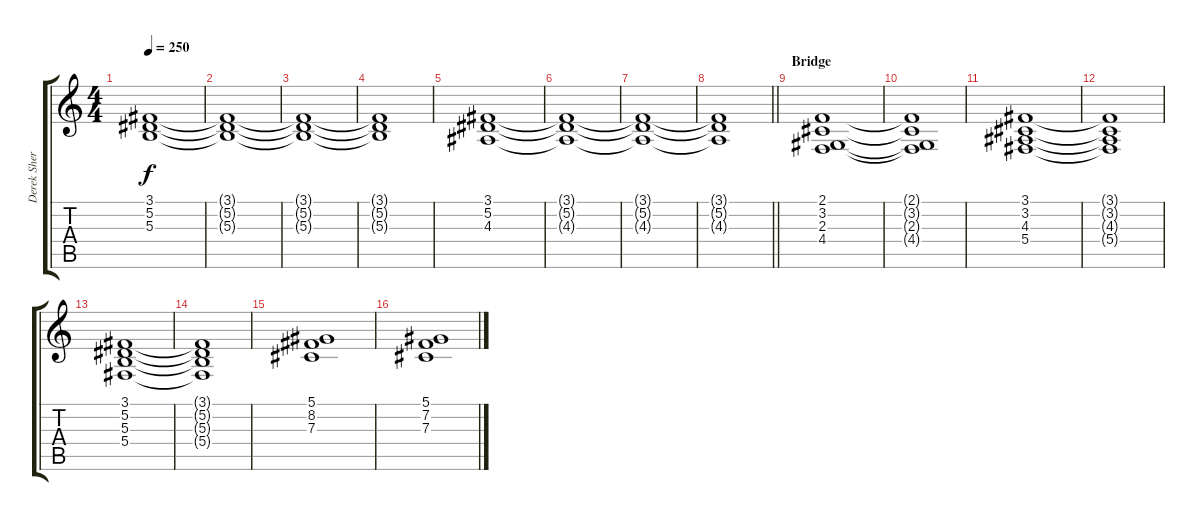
\track ("Derek Sherinian" "Derek Sher") {instrument choiraahs}
\staff {score tabs}
\tuning (Eb4 Bb3 Gb3 Db3 Ab2 Eb2) {hide}
\ts (4 4)
\tempo 250
\clef g2
\ks c
(3.1 5.2 5.3).1{dy f} |
(3.1{t} 5.2{t} 5.3{t}).1 |
(3.1{t} 5.2{t} 5.3{t}).1 |
(3.1{t} 5.2{t} 5.3{t}).1 |
(3.1 5.2 4.3).1 |
(3.1{t} 5.2{t} 4.3{t}).1 |
(3.1{t} 5.2{t} 4.3{t}).1 |
\barLineRight lightlight
(3.1{t} 5.2{t} 4.3{t}).1 |
\section ("" "Bridge")
(2.1 3.2 2.3 4.4).1 |
(2.1{t} 3.2{t} 2.3{t} 4.4{t}).1 |
(3.1 3.2 4.3 5.4).1 |
(3.1{t} 3.2{t} 4.3{t} 5.4{t}).1 |
(3.1 5.2 5.3 5.4).1 |
(3.1{t} 5.2{t} 5.3{t} 5.4{t}).1 |
(5.1 8.2 7.3).1 |
(5.1 7.2 7.3).1
